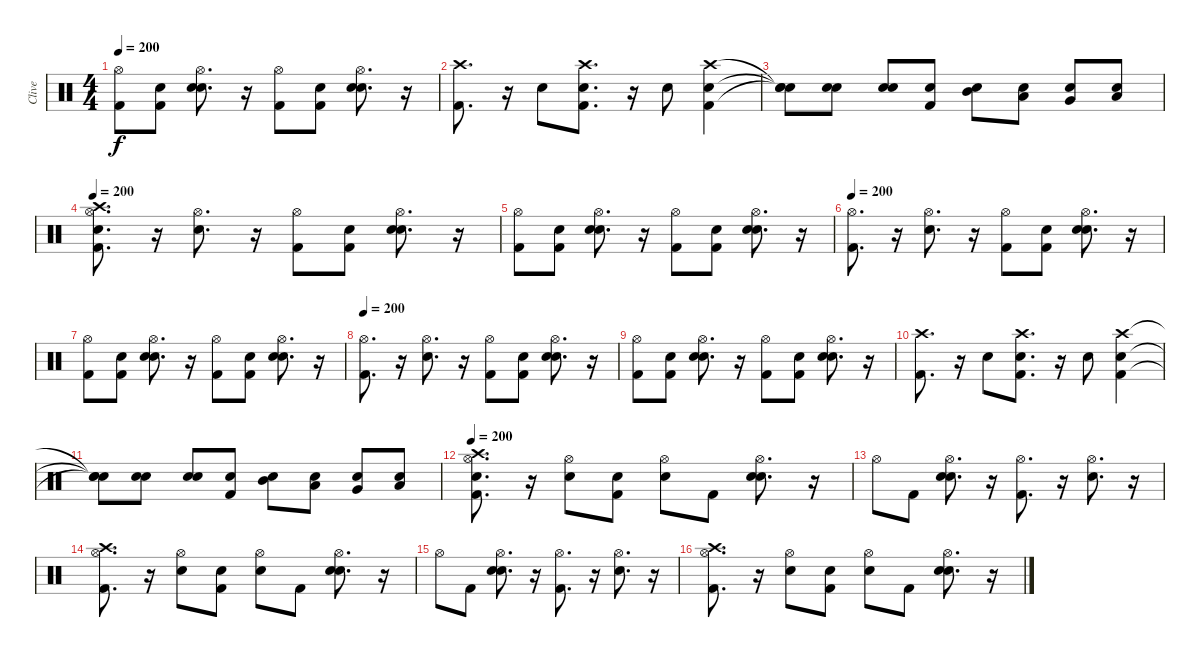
\track ("Clive" "Clive") {instrument percussion}
\staff {score}
\articulation defaults
\ts (4 4)
\tempo 200
\clef neutral
\ks c
("Kick (hit) 2" "Hi-Hat (open)").8{dy f} ("Snare (hit)" "Kick (hit) 2").8 ("Snare (hit)" "Snare (hit) 2" "Hi-Hat (open)").8{d} r.16 ("Kick (hit) 2" "Hi-Hat (open)").8 ("Snare (hit)" "Kick (hit) 2").8 ("Snare (hit)" "Snare (hit) 2" "Hi-Hat (open)").8{d} r.16 |
("Kick (hit) 2" "Crash high (hit)").8{d} r.16 "Snare (hit) 2".8 ("Snare (hit)" "Kick (hit) 2" "Crash high (hit)").8{d} r.16 "Snare (hit) 2".8 ("Snare (hit)" "Kick (hit) 2" "Crash high (hit)").4 |
("Snare (hit)"{t} "Snare (hit)"{t} "Snare (hit)"{t}).8 ("Snare (hit)" "Snare (hit) 2").8 ("Snare (hit)" "Snare (hit) 2").8 ("Snare (hit)" "Kick (hit) 2").8 ("Snare (hit)" "Mid Tom (hit)").8 ("Snare (hit)" "Low Tom (hit)").8 ("Snare (hit)" "Very Low Tom (hit)").8 ("Snare (hit)" "Low Floor Tom (hit)").8 |
\tempo 200
("Snare (hit)" "Kick (hit) 2" "Hi-Hat (open)" "Crash high (hit)").8{d} r.16 ("Snare (hit) 2" "Hi-Hat (open)").8{d} r.16 ("Kick (hit) 2" "Hi-Hat (open)").8 ("Snare (hit)" "Kick (hit) 2").8 ("Snare (hit)" "Snare (hit) 2" "Hi-Hat (open)").8{d} r.16 |
("Kick (hit) 2" "Hi-Hat (open)").8 ("Snare (hit)" "Kick (hit) 2").8 ("Snare (hit)" "Snare (hit) 2" "Hi-Hat (open)").8{d} r.16 ("Kick (hit) 2" "Hi-Hat (open)").8 ("Snare (hit)" "Kick (hit) 2").8 ("Snare (hit)" "Snare (hit) 2" "Hi-Hat (open)").8{d} r.16 |
\tempo 200
("Kick (hit) 2" "Hi-Hat (open)").8{d} r.16 ("Snare (hit) 2" "Hi-Hat (open)").8{d} r.16 ("Kick (hit) 2" "Hi-Hat (open)").8 ("Snare (hit)" "Kick (hit) 2").8 ("Snare (hit)" "Snare (hit) 2" "Hi-Hat (open)").8{d} r.16 |
("Kick (hit) 2" "Hi-Hat (open)").8 ("Snare (hit)" "Kick (hit) 2").8 ("Snare (hit)" "Snare (hit) 2" "Hi-Hat (open)").8{d} r.16 ("Kick (hit) 2" "Hi-Hat (open)").8 ("Snare (hit)" "Kick (hit) 2").8 ("Snare (hit)" "Snare (hit) 2" "Hi-Hat (open)").8{d} r.16 |
\tempo 200
("Kick (hit) 2" "Hi-Hat (open)").8{d} r.16 ("Snare (hit) 2" "Hi-Hat (open)").8{d} r.16 ("Kick (hit) 2" "Hi-Hat (open)").8 ("Snare (hit)" "Kick (hit) 2").8 ("Snare (hit)" "Snare (hit) 2" "Hi-Hat (open)").8{d} r.16 |
("Kick (hit) 2" "Hi-Hat (open)").8 ("Snare (hit)" "Kick (hit) 2").8 ("Snare (hit)" "Snare (hit) 2" "Hi-Hat (open)").8{d} r.16 ("Kick (hit) 2" "Hi-Hat (open)").8 ("Snare (hit)" "Kick (hit) 2").8 ("Snare (hit)" "Snare (hit) 2" "Hi-Hat (open)").8{d} r.16 |
("Kick (hit) 2" "Crash high (hit)").8{d} r.16 "Snare (hit) 2".8 ("Snare (hit)" "Kick (hit) 2" "Crash high (hit)").8{d} r.16 "Snare (hit) 2".8 ("Snare (hit)" "Kick (hit) 2" "Crash high (hit)").4 |
("Snare (hit)"{t} "Snare (hit)"{t} "Snare (hit)"{t}).8 ("Snare (hit)" "Snare (hit) 2").8 ("Snare (hit)" "Snare (hit) 2").8 ("Snare (hit)" "Kick (hit) 2").8 ("Snare (hit)" "Mid Tom (hit)").8 ("Snare (hit)" "Low Tom (hit)").8 ("Snare (hit)" "Very Low Tom (hit)").8 ("Snare (hit)" "Low Floor Tom (hit)").8 |
\tempo 200
("Snare (hit)" "Kick (hit) 2" "Hi-Hat (open)" "Crash high (hit)").8{d} r.16 ("Snare (hit) 2" "Hi-Hat (open)").8 ("Snare (hit)" "Kick (hit) 2").8 ("Snare (hit)" "Hi-Hat (open)").8 "Kick (hit) 2".8 ("Snare (hit)" "Snare (hit) 2" "Hi-Hat (open)").8{d} r.16 |
"Hi-Hat (open)".8 "Kick (hit) 2".8 ("Snare (hit)" "Snare (hit) 2" "Hi-Hat (open)").8{d} r.16 ("Kick (hit) 2" "Hi-Hat (open)").8{d} r.16 ("Snare (hit) 2" "Hi-Hat (open)").8{d} r.16 |
("Kick (hit) 2" "Hi-Hat (open)" "Crash high (hit)").8{d} r.16 ("Snare (hit) 2" "Hi-Hat (open)").8 ("Snare (hit)" "Kick (hit) 2").8 ("Snare (hit)" "Hi-Hat (open)").8 "Kick (hit) 2".8 ("Snare (hit)" "Snare (hit) 2" "Hi-Hat (open)").8{d} r.16 |
"Hi-Hat (open)".8 "Kick (hit) 2".8 ("Snare (hit)" "Snare (hit) 2" "Hi-Hat (open)").8{d} r.16 ("Kick (hit) 2" "Hi-Hat (open)").8{d} r.16 ("Snare (hit) 2" "Hi-Hat (open)").8{d} r.16 |
("Kick (hit) 2" "Hi-Hat (open)" "Crash high (hit)").8{d} r.16 ("Snare (hit) 2" "Hi-Hat (open)").8 ("Snare (hit)" "Kick (hit) 2").8 ("Snare (hit)" "Hi-Hat (open)").8 "Kick (hit) 2".8 ("Snare (hit)" "Snare (hit) 2" "Hi-Hat (open)").8{d} r.16
